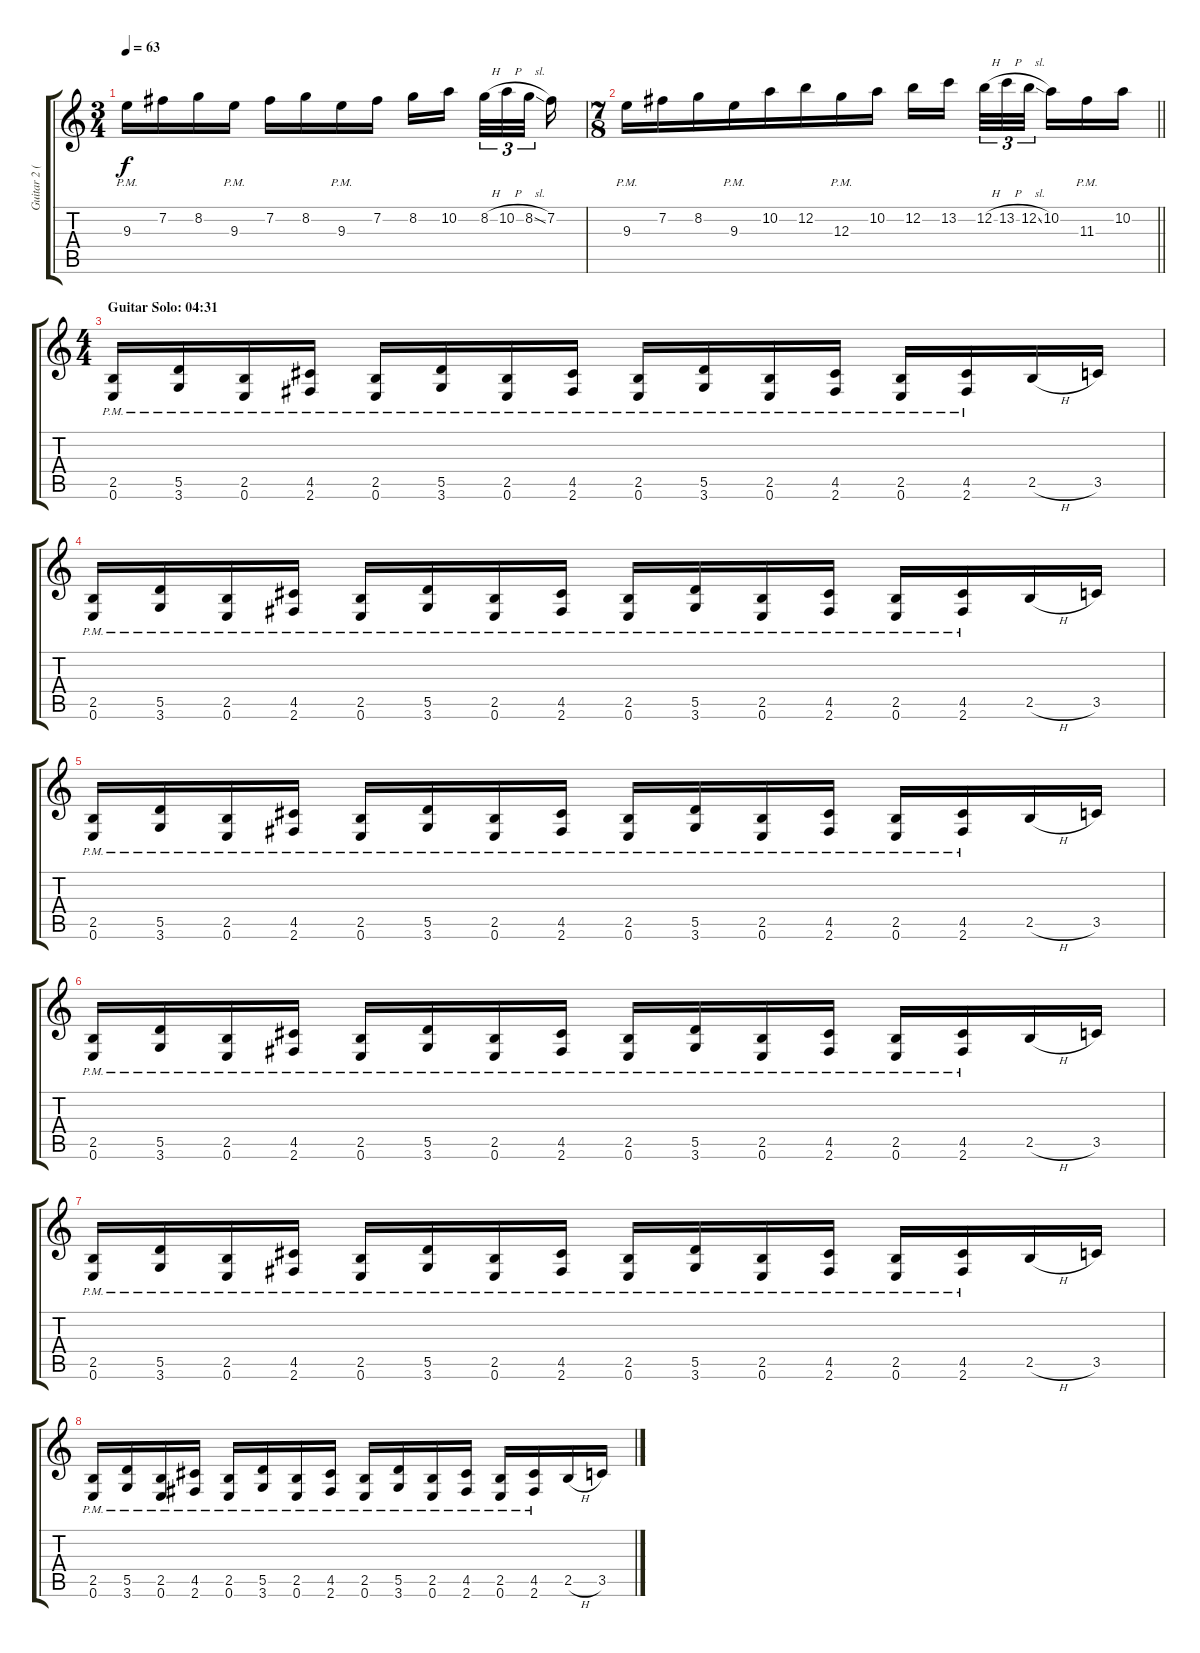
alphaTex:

\track ("Guitar 2 (Distortion)" "Guitar 2 (") {instrument distortionguitar}
\staff {score tabs}
\tuning (E4 B3 G3 D3 A2 E2) {hide}
\ts (3 4)
\tempo 63
\clef g2
\ks c
9.3{pm}.16{dy f} 7.2.16 8.2.16 9.3{pm}.16 7.2.16 8.2.16 9.3{pm}.16 7.2.16 8.2.16 10.2.16{beam splitsecondary} 8.2{h}.32{tu (3 2)} 10.2{h}.32{tu (3 2)} 8.2{sl}.32{tu (3 2) beam splitsecondary} 7.2.16 |
\ts (7 8)
\barLineRight lightlight
9.3{pm}.16 7.2.16 8.2.16 9.3{pm}.16 10.2.16 12.2.16 12.3{pm}.16 10.2.16 12.2.16 13.2.16 12.2{h}.32{tu (3 2)} 13.2{h}.32{tu (3 2)} 12.2{sl}.32{tu (3 2) beam splitsecondary} 10.2.16 11.3{pm}.16 10.2.16 |
\ts (4 4)
\section ("" "Guitar Solo: 04:31")
(2.5{pm} 0.6{pm}).16 (5.5{pm} 3.6{pm}).16 (2.5{pm} 0.6{pm}).16 (4.5{pm} 2.6{pm}).16 (2.5{pm} 0.6{pm}).16 (5.5{pm} 3.6{pm}).16 (2.5{pm} 0.6{pm}).16 (4.5{pm} 2.6{pm}).16 (2.5{pm} 0.6{pm}).16 (5.5{pm} 3.6{pm}).16 (2.5{pm} 0.6{pm}).16 (4.5{pm} 2.6{pm}).16 (2.5{pm} 0.6{pm}).16 (4.5{pm} 2.6{pm}).16 2.5{h}.16 3.5.16 |
(2.5{pm} 0.6{pm}).16 (5.5{pm} 3.6{pm}).16 (2.5{pm} 0.6{pm}).16 (4.5{pm} 2.6{pm}).16 (2.5{pm} 0.6{pm}).16 (5.5{pm} 3.6{pm}).16 (2.5{pm} 0.6{pm}).16 (4.5{pm} 2.6{pm}).16 (2.5{pm} 0.6{pm}).16 (5.5{pm} 3.6{pm}).16 (2.5{pm} 0.6{pm}).16 (4.5{pm} 2.6{pm}).16 (2.5{pm} 0.6{pm}).16 (4.5{pm} 2.6{pm}).16 2.5{h}.16 3.5.16 |
(2.5{pm} 0.6{pm}).16 (5.5{pm} 3.6{pm}).16 (2.5{pm} 0.6{pm}).16 (4.5{pm} 2.6{pm}).16 (2.5{pm} 0.6{pm}).16 (5.5{pm} 3.6{pm}).16 (2.5{pm} 0.6{pm}).16 (4.5{pm} 2.6{pm}).16 (2.5{pm} 0.6{pm}).16 (5.5{pm} 3.6{pm}).16 (2.5{pm} 0.6{pm}).16 (4.5{pm} 2.6{pm}).16 (2.5{pm} 0.6{pm}).16 (4.5{pm} 2.6{pm}).16 2.5{h}.16 3.5.16 |
(2.5{pm} 0.6{pm}).16 (5.5{pm} 3.6{pm}).16 (2.5{pm} 0.6{pm}).16 (4.5{pm} 2.6{pm}).16 (2.5{pm} 0.6{pm}).16 (5.5{pm} 3.6{pm}).16 (2.5{pm} 0.6{pm}).16 (4.5{pm} 2.6{pm}).16 (2.5{pm} 0.6{pm}).16 (5.5{pm} 3.6{pm}).16 (2.5{pm} 0.6{pm}).16 (4.5{pm} 2.6{pm}).16 (2.5{pm} 0.6{pm}).16 (4.5{pm} 2.6{pm}).16 2.5{h}.16 3.5.16 |
(2.5{pm} 0.6{pm}).16 (5.5{pm} 3.6{pm}).16 (2.5{pm} 0.6{pm}).16 (4.5{pm} 2.6{pm}).16 (2.5{pm} 0.6{pm}).16 (5.5{pm} 3.6{pm}).16 (2.5{pm} 0.6{pm}).16 (4.5{pm} 2.6{pm}).16 (2.5{pm} 0.6{pm}).16 (5.5{pm} 3.6{pm}).16 (2.5{pm} 0.6{pm}).16 (4.5{pm} 2.6{pm}).16 (2.5{pm} 0.6{pm}).16 (4.5{pm} 2.6{pm}).16 2.5{h}.16 3.5.16 |
(2.5{pm} 0.6{pm}).16 (5.5{pm} 3.6{pm}).16 (2.5{pm} 0.6{pm}).16 (4.5{pm} 2.6{pm}).16 (2.5{pm} 0.6{pm}).16 (5.5{pm} 3.6{pm}).16 (2.5{pm} 0.6{pm}).16 (4.5{pm} 2.6{pm}).16 (2.5{pm} 0.6{pm}).16 (5.5{pm} 3.6{pm}).16 (2.5{pm} 0.6{pm}).16 (4.5{pm} 2.6{pm}).16 (2.5{pm} 0.6{pm}).16 (4.5{pm} 2.6{pm}).16 2.5{h}.16 3.5.16
